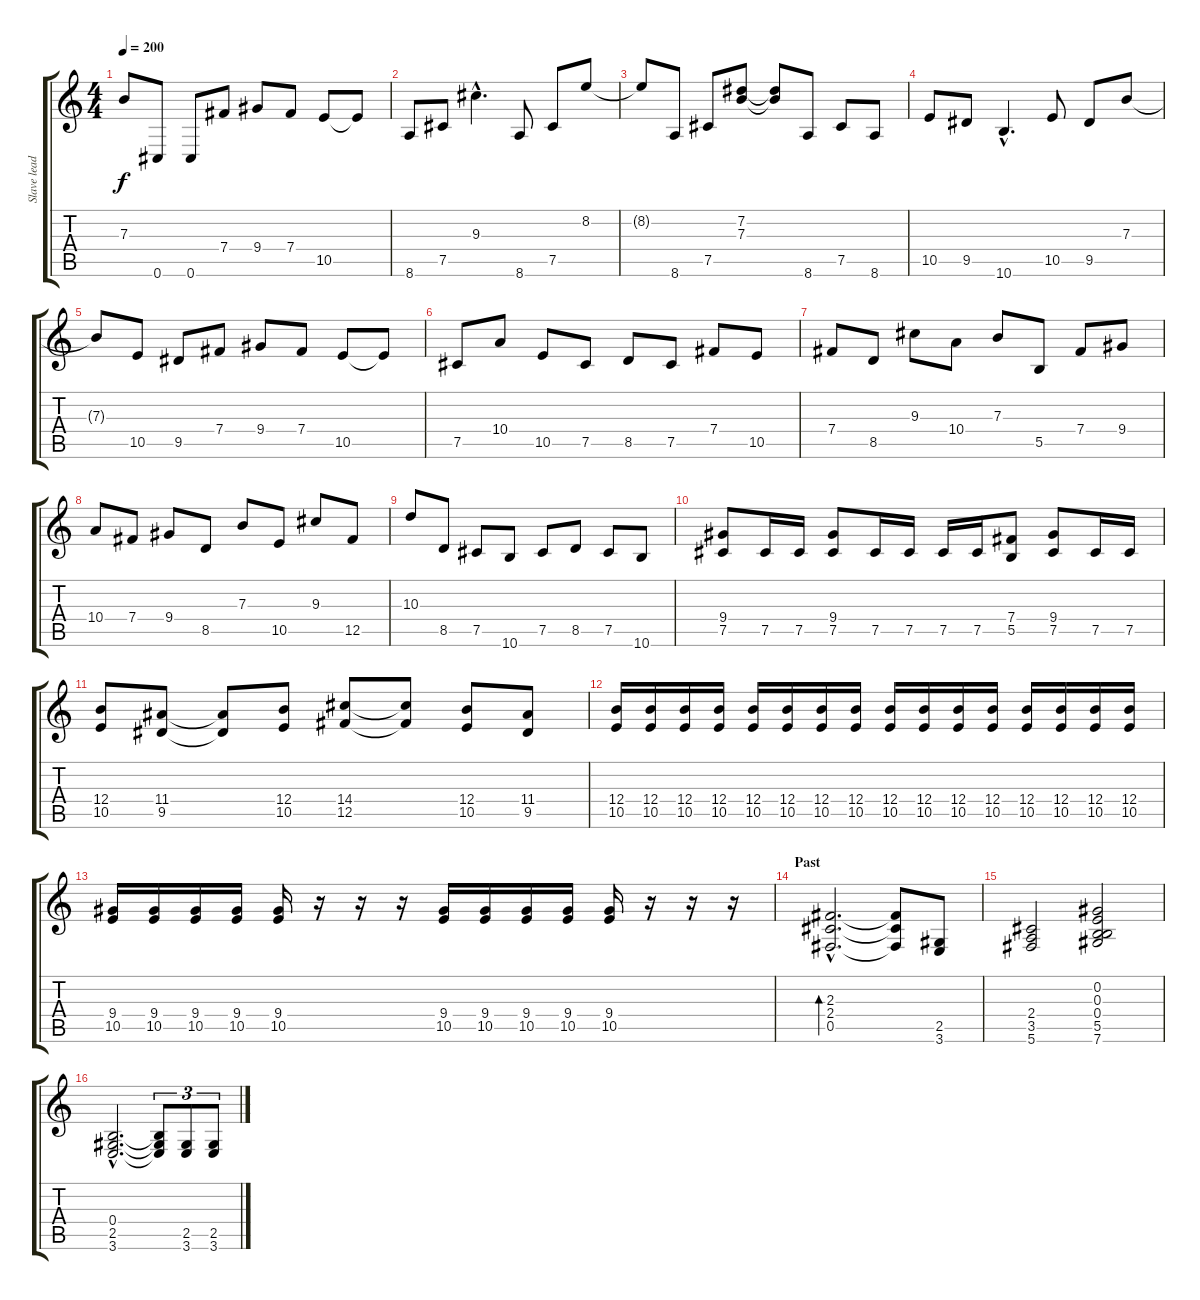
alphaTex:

\track ("Slave lead guitar(fred)" "Slave lead") {instrument distortionguitar}
\staff {score tabs}
\tuning (Db4 Ab3 E3 B2 Gb2 Db2) {hide}
\ts (4 4)
\tempo 200
\clef g2
\ks c
7.3{t}.8{dy f} 0.6.8 0.6.8 7.4.8 9.4.8 7.4.8 10.5.8 10.5{t}.8 |
8.6.8 7.5.8 9.3{hac}.4{d} 8.6.8 7.5.8 8.2.8 |
8.2{t}.8 8.6.8 7.5.8 (7.2 7.3).8 (7.2{t} 7.3{t}).8 8.6.8 7.5.8 8.6.8 |
10.5.8 9.5.8 10.6{hac}.4{d} 10.5.8 9.5.8 7.3.8 |
7.3{t}.8 10.5.8 9.5.8 7.4.8 9.4.8 7.4.8 10.5.8 10.5{t}.8 |
7.5.8 10.4.8 10.5.8 7.5.8 8.5.8 7.5.8 7.4.8 10.5.8 |
7.4.8 8.5.8 9.3.8 10.4.8 7.3.8 5.5.8 7.4.8 9.4.8 |
10.4.8 7.4.8 9.4.8 8.5.8 7.3.8 10.5.8 9.3.8 12.5.8 |
10.3.8 8.5.8 7.5.8 10.6.8 7.5.8 8.5.8 7.5.8 10.6.8 |
(9.4 7.5).8 7.5.16 7.5.16 (9.4 7.5).8 7.5.16 7.5.16 7.5.16 7.5.16 (7.4 5.5).8 (9.4 7.5).8 7.5.16 7.5.16 |
(12.4 10.5).8 (11.4 9.5).8 (11.4{t} 9.5{t}).8 (12.4 10.5).8 (14.4 12.5).8 (14.4{t} 12.5{t}).8 (12.4 10.5).8 (11.4 9.5).8 |
(12.4 10.5).16 (12.4 10.5).16 (12.4 10.5).16 (12.4 10.5).16 (12.4 10.5).16 (12.4 10.5).16 (12.4 10.5).16 (12.4 10.5).16 (12.4 10.5).16 (12.4 10.5).16 (12.4 10.5).16 (12.4 10.5).16 (12.4 10.5).16 (12.4 10.5).16 (12.4 10.5).16 (12.4 10.5).16 |
(9.4 10.5).16 (9.4 10.5).16 (9.4 10.5).16 (9.4 10.5).16 (9.4 10.5).16 r.16 r.16 r.16 (9.4 10.5).16 (9.4 10.5).16 (9.4 10.5).16 (9.4 10.5).16 (9.4 10.5).16 r.16 r.16 r.16 |
\section ("" "Past")
(2.3{hac} 2.4{hac} 0.5{hac}).2{d bd 60 instrument acousticguitarnylon} (2.3{t} 2.4{t} 0.5{t}).8 (2.5 3.6).8 |
(2.4 3.5 5.6).2 (0.2 0.3 0.4 5.5 7.6).2 |
(0.4{hac} 2.5{hac} 3.6{hac}).2{d} (0.4{t} 2.5{t} 3.6{t}).8{tu (3 2)} (2.5 3.6).8{tu (3 2)} (2.5 3.6).8{tu (3 2)}
